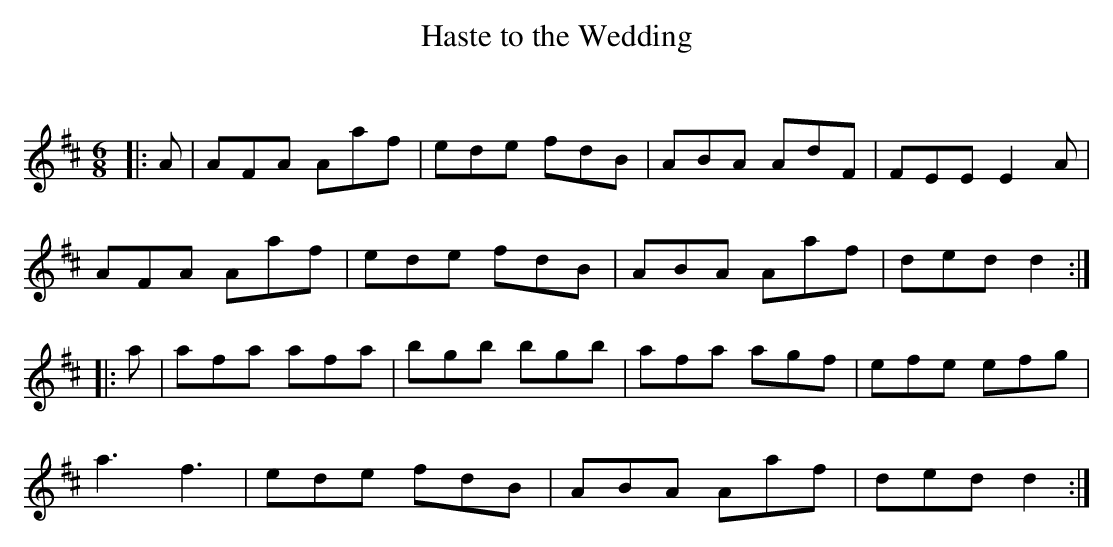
X:1
T: Haste to the Wedding
C:
Q:180
K:D
M:6/8
L:1/16
|:A2|A2F2A2 A2a2f2|e2d2e2 f2d2B2|A2B2A2 A2d2F2|F2E2E2 E4A2|
A2F2A2 A2a2f2|e2d2e2 f2d2B2|A2B2A2 A2a2f2|d2e2d2 d4:|
|:a2|a2f2a2 a2f2a2|b2g2b2 b2g2b2|a2f2a2 a2g2f2|e2f2e2 e2f2g2|
a6 f6|e2d2e2 f2d2B2|A2B2A2 A2a2f2|d2e2d2 d4:|
